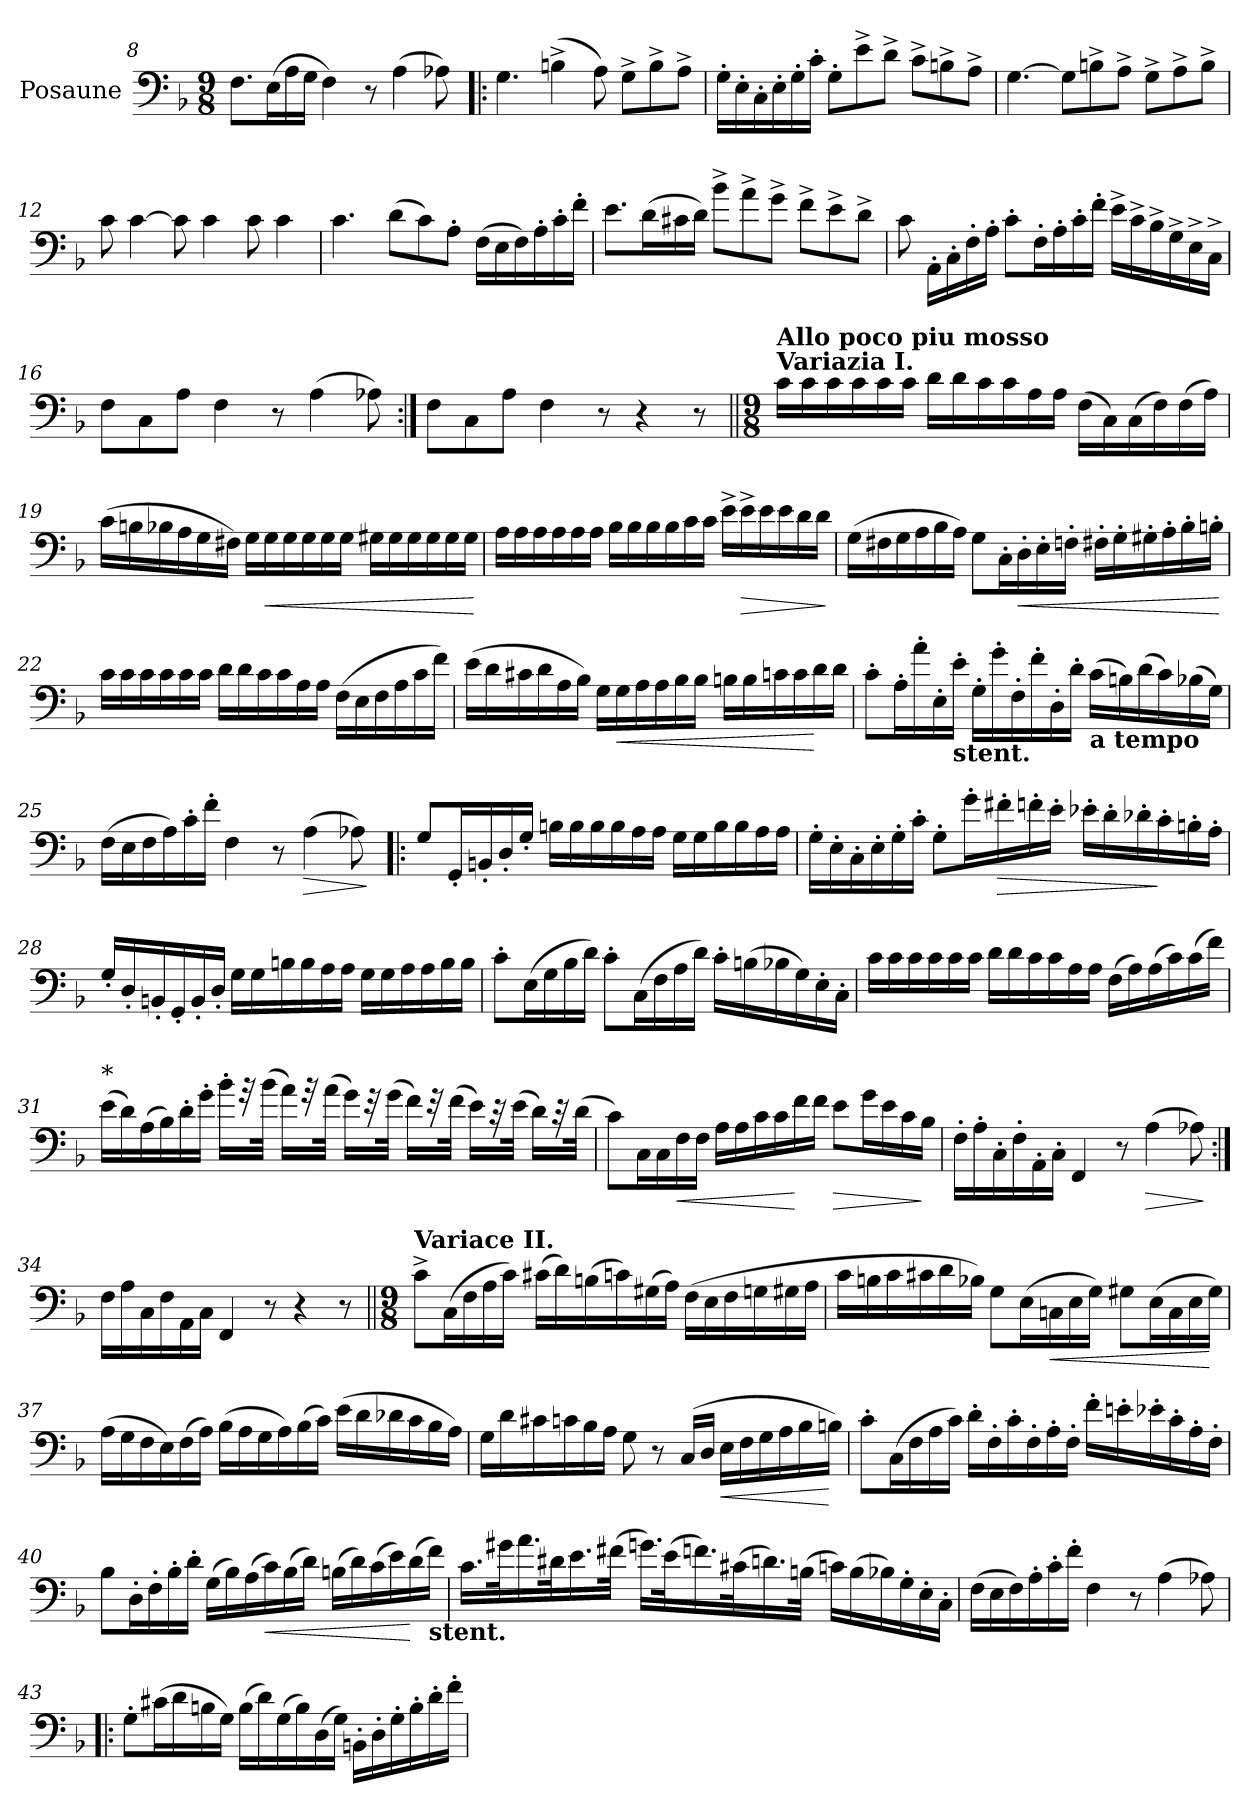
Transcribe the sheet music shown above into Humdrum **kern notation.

**kern	**dynam
*part1	*part1
*staff1	*staff1
*I"Posaune	*
*I'Psn.	*
*clefF4	*
*k[b-]	*
*M9/8	*
=8	=8
8.F\L	.
(>16E\L	.
16A\	.
16G\JJ	.
4F\)	.
8r	.
(>4A\	.
8A-X\)	.
!!LO:PB:g=z
=9!|:	=9!|:
4.G\	.
(>4Bn^\	.
8A\)	.
8G^\L	.
8B^\	.
8A^\J	.
=10	=10
16G'\LL	.
16E'\	.
16C'\	.
16E'\	.
16G'\	.
16c'\JJ	.
8G'\L	.
8e^\	.
8d^\J	.
8c^\L	.
8Bn^\	.
8A^\J	.
=11	=11
[4.G\	.
8G\L]	.
8Bn^\	.
8A^\J	.
8G^\L	.
8A^\	.
8B^\J	.
!!LO:LB:g=z
=12	=12
8c\	.
[4c\	.
8c\]	.
4c\	.
8c\	.
4c\	.
=13	=13
4.c\	.
(>8d\L	.
8c\)	.
8A'\J	.
(>16F\LL	.
16E\	.
16F\)	.
16A'\	.
16c'\	.
16f'\JJ	.
=14	=14
8.e\L	.
(>16d\L	.
16c#X\	.
16d\JJ)	.
8b-^\L	.
8a^\	.
8g^\J	.
8f^\L	.
8e^\	.
8d^\J	.
!!LO:LB:g=z
=15	=15
8c\	.
16AA'\LL	.
16C'\	.
16F'\	.
16A'\JJ	.
8c'\L	.
16F'\L	.
16A'\	.
16c'\	.
16f'\JJ	.
16e^\LL	.
16c^\	.
16B-^\	.
16G^\	.
16E^\	.
16C^\JJ	.
=16	=16
8F\L	.
8C\	.
8A\J	.
4F\	.
8r	.
(>4A\	.
8A-X\)	.
=17:|!	=17:|!
8F\L	.
8C\	.
8A\J	.
4F\	.
8r	.
4r	.
8r	.
!!LO:LB:g=z
=18||	=18||
*M9/8	*
*MM125	*
!LO:TX:B:t=Variazia I.	!
!LO:TX:a:B:t=Allo poco piu mosso	!
16c\LL	.
16c\	.
16c\	.
16c\	.
16c\	.
16c\JJ	.
16d\LL	.
16d\	.
16c\	.
16c\	.
16A\	.
16A\JJ	.
(>16F\LL	.
16C\)	.
(>16C\	.
16F\)	.
(>16F\	.
16A\JJ)	.
=19	=19
(>16c\LL	.
16Bn\	.
16B-X\	.
16A\	.
16G\	.
16F#X\JJ)	.
16G\LL	.
!	!LO:HP:b
16G\	<
16G\	.
16G\	.
16G\	.
16G\JJ	.
16G#X\LL	.
16G#\	.
16G#\	.
16G#\	.
16G#\	.
16G#\JJ	.
.	[
!!LO:LB:g=z
=20	=20
16A\LL	.
16A\	.
16A\	.
16A\	.
16A\	.
16A\JJ	.
16B-\LL	.
16B-\	.
16B-\	.
16B-\	.
16c\	.
16c\JJ	.
16e^\LL	.
!	!LO:HP:b
16e^\	>
16e\	.
16e\	.
16d\	.
16d\JJ	.
.	]
=21	=21
(>16G\LL	.
16F#X\	.
16G\	.
16A\	.
16B-\	.
16A\JJ)	.
8G\L	.
16C'\L	.
!	!LO:HP:b
16D'\	<
16E'\	.
16Fn'\JJ	.
16F#X'\LL	.
16G'\	.
16G#X'\	.
16A'\	.
16B-'\	.
16Bn'\JJ	.
.	[
!!LO:LB:g=z
=22	=22
16c\LL	.
16c\	.
16c\	.
16c\	.
16c\	.
16c\JJ	.
16d\LL	.
16d\	.
16c\	.
16c\	.
16A\	.
16A\JJ	.
(>16F\LL	.
16E\	.
16F\	.
16A\	.
16c\	.
16f\JJ)	.
=23	=23
(>16e\LL	.
16d\	.
16c#X\	.
16d\	.
16A\	.
16B-\JJ)	.
16G\LL	.
!	!LO:HP:b
16G\	<
16A\	.
16A\	.
16B-\	.
16B-\JJ	.
16Bn\LL	.
16B\	.
16cn\	.
16c\	.
16d\	[
16d\JJ	.
!!LO:LB:g=z
=24	=24
8c'\L	.
16A'\L	.
16a'\	.
16E'\	.
!LO:TX:b:B:t=stent.	!
16e'\JJ	.
16G'\LL	.
16g'\	.
16F'\	.
16f'\	.
16D'\	.
16d'\JJ	.
!LO:TX:b:B:t=a tempo	!
(>16c\LL	.
16Bn\)	.
(>16d\	.
16c\)	.
(>16B-X\	.
16G\JJ)	.
=25	=25
(>16F\LL	.
16E\	.
16F\	.
16A\)	.
16c'\	.
16f'\JJ	.
4F\	.
8r	.
!	!LO:HP:b
(>4A\	>
8A-X\)	.
.	]
!!LO:LB:g=z
=26!|:	=26!|:
8G/L	.
16GG'/L	.
16BBn'/	.
16D'/	.
16G'/JJ	.
16Bn\LL	.
16B\	.
16B\	.
16B\	.
16A\	.
16A\JJ	.
16G\LL	.
16G\	.
16B\	.
16B\	.
16A\	.
16A\JJ	.
=27	=27
16G'\LL	.
16E'\	.
16C'\	.
16E'\	.
16G'\	.
16c'\JJ	.
8G'\L	.
16g'\L	.
!	!LO:HP:b
16f#X'\	>
16fn'\	.
16e'\JJ	.
16e-X'\LL	.
16d'\	.
16d-X'\	.
16c'\	]
16Bn'\	.
16A'\JJ	.
!!LO:LB:g=z
=28	=28
16G'/LL	.
16D'/	.
16BBn'/	.
16GG'/	.
16BB'/	.
16D'/JJ	.
16G\LL	.
16G\	.
16Bn\	.
16B\	.
16A\	.
16A\JJ	.
16G\LL	.
16G\	.
16A\	.
16A\	.
16B\	.
16B\JJ	.
=29	=29
8c'\L	.
(>16E\L	.
16G\	.
16B-\	.
16d\JJ)	.
8c'\L	.
(>16C\L	.
16F\	.
16A\	.
16d\JJ)	.
16c'\LL	.
(>16Bn\	.
16B-X\	.
16G\)	.
16E'\	.
16C'\JJ	.
!!LO:LB:g=z
=30	=30
16c\LL	.
16c\	.
16c\	.
16c\	.
16c\	.
16c\JJ	.
16d\LL	.
16d\	.
16c\	.
16c\	.
16A\	.
16A\JJ	.
(>16F\LL	.
16A\)	.
(>16A\	.
16c\)	.
(>16c\	.
16f\JJ)	.
=31	=31
!LO:TX:t=*	!
(>16e\LL	.
16d\)	.
(>16A\	.
16B-\)	.
16d'\	.
16g'\JJ	.
16b-'\LL	.
32r	.
(>32b-\JJk	.
16a\LL)	.
32r	.
(>32a\JJk	.
16g\LL)	.
32r	.
(>32g\JJk	.
16f\LL)	.
32r	.
(>32f\JJk	.
16e\LL)	.
32r	.
(>32e\JJk	.
16d\LL)	.
32r	.
(>32d\JJk	.
!!LO:LB:g=z
=32	=32
8c\L)	.
16C\L	.
16C\	.
!	!LO:HP:b
16F\	<
16F\JJ	.
16A\LL	.
16A\	.
16c\	.
16c\	.
16f\	[
16f\JJ	.
!	!LO:HP:b
8e\L	>
16g\L	.
16e\	.
16c\	.
16B-\JJ	]
=33	=33
16F'\LL	.
16A'\	.
16C'\	.
16F'\	.
16AA'\	.
16C'\JJ	.
4FF/	.
8r	.
!	!LO:HP:b
(>4A\	>
8A-X\)	.
.	]
=34:|!	=34:|!
16F\LL	.
16A\	.
16C\	.
16F\	.
16AA\	.
16C\JJ	.
4FF/	.
8r	.
4r	.
8r	.
!!LO:PB:g=z
=35||	=35||
*M9/8	*
!LO:TX:B:t=Variace II.	!
8c^\L	.
(>16C\L	.
16F\	.
16A\	.
16c\JJ)	.
(>16c#X\LL	.
16d\)	.
(>16Bn\	.
16cn\)	.
(>16G#X\	.
16A\JJ)	.
(>16F\LL	.
16E\	.
16F\	.
16Gn\	.
16G#X\	.
16A\JJ	.
=36	=36
16c\LL	.
16Bn\	.
16c\	.
16c#X\	.
16d\	.
16B-X\JJ)	.
8G\L	.
(>16E\L	.
!	!LO:HP:b
16Cn\	<
16E\	.
16G\JJ)	.
8G#X\L	.
(>16E\L	.
16C\	.
16E\	.
16G#\JJ)	[
!!LO:LB:g=z
=37	=37
(>16A\LL	.
16G\	.
16F\	.
16E\)	.
(>16F\	.
16A\JJ)	.
(>16B-\LL	.
16A\	.
16G\	.
16A\)	.
(>16B-\	.
16c\JJ)	.
(>16e\LL	.
16d\	.
16d-X\	.
16c\	.
16B-\	.
16A\JJ)	.
=38	=38
16G\LL	.
16d\	.
16c#X\	.
16cn\	.
16B-\	.
16A\JJ	.
8G\	.
8r	.
(>16C/LL	.
16D/JJ	.
!	!LO:HP:b
16E\LL	<
16F\	.
16G\	.
16A\	.
16B-\	.
16Bn\JJ)	[
!!LO:LB:g=z
=39	=39
8c'\L	.
(>16C\L	.
16F\	.
16A\	.
16c\JJ)	.
16d'\LL	.
16F'\	.
16c'\	.
16F'\	.
16A'\	.
16F'\JJ	.
16f'\LL	.
16en'\	.
16e-X'\	.
16c'\	.
16A'\	.
16F'\JJ	.
=40	=40
8B-\L	.
16D'\L	.
16F'\	.
16B-'\	.
16d'\JJ	.
(>16G\LL	.
16B-\)	.
(>16A\	.
!	!LO:HP:b
16c\)	<
(>16B-\	.
16d\JJ)	.
(>16Bn\LL	.
16d\)	.
(>16c\	.
16e\)	.
(>16d\	[
!LO:TX:b:B:t=stent.	!
16f\JJ)	.
!!LO:LB:g=z
=41	=41
16.c\LL	.
32g#X\K	.
16.a\	.
32d#X\K	.
16.e\	.
(>32f#X\JJk	.
16.gni\LL)	.
(>32e\K	.
16.fn\)	.
(>32c#X\K	.
16.dni\)	.
(>32Bn\JJk	.
16cn\LL)	.
(>16B\	.
16B-X\)	.
16G'\	.
16E'\	.
16C'\JJ	.
=42	=42
(>16F\LL	.
16E\	.
16F\)	.
16A'\	.
16c'\	.
16f'\JJ	.
4F\	.
8r	.
(>4A\	.
8A-X\)	.
!!LO:LB:g=z
=43!|:	=43!|:
8G'\L	.
(>16c#X\L	.
16d\	.
16Bn\	.
16G\JJ)	.
(>16B\LL	.
16d\)	.
(>16G\	.
16B\)	.
(>16D\	.
16G\JJ)	.
16BBn'\LL	.
16D'\	.
16G'\	.
16B'\	.
16d'\	.
16f'\JJ	.
=	=
*-	*-
